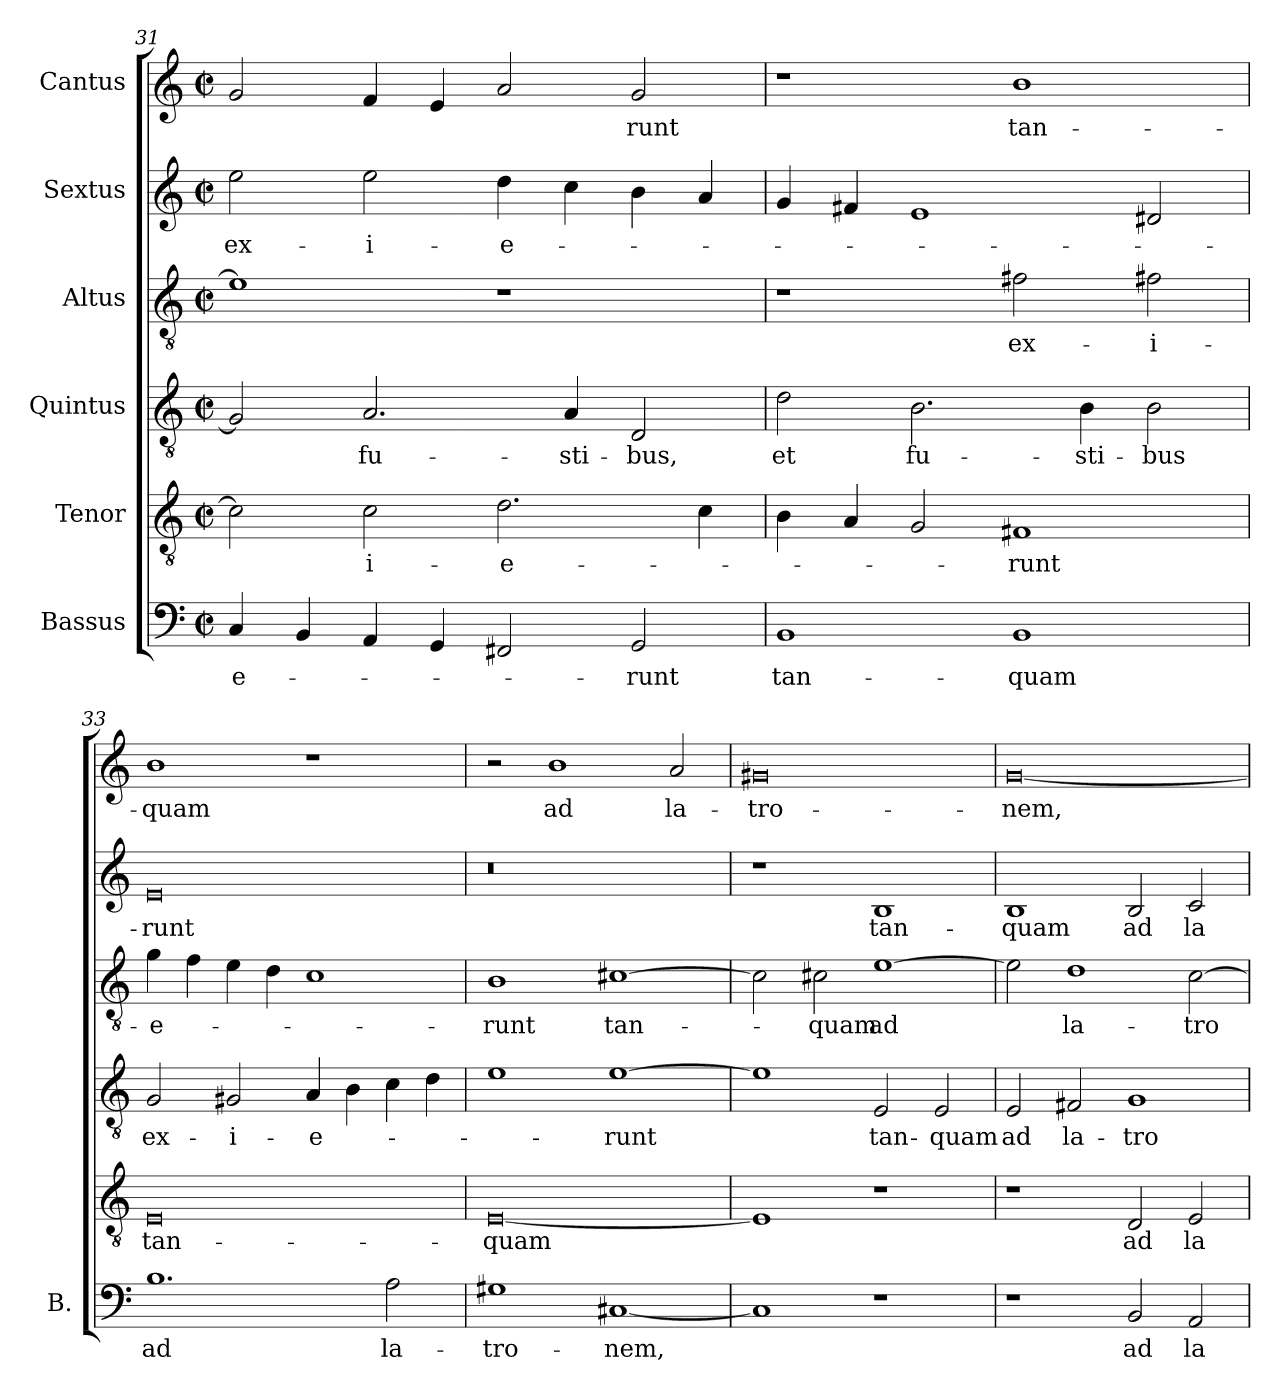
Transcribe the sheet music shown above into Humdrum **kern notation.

**kern	**text	**kern	**text	**kern	**text	**kern	**text	**kern	**text	**kern	**text
*part6	*part6	*part5	*part5	*part4	*part4	*part3	*part3	*part2	*part2	*part1	*part1
*staff6	*staff6	*staff5	*staff5	*staff4	*staff4	*staff3	*staff3	*staff2	*staff2	*staff1	*staff1
*I"Bassus	*	*I"Tenor	*	*I"Quintus	*	*I"Altus	*	*I"Sextus	*	*I"Cantus	*
*I'B.	*	*	*	*	*	*	*	*	*	*	*
*clefF4	*	*clefGv2	*	*clefGv2	*	*clefGv2	*	*clefG2	*	*clefG2	*
*k[]	*	*k[]	*	*k[]	*	*k[]	*	*k[]	*	*k[]	*
*C:	*	*C:	*	*C:	*	*C:	*	*C:	*	*C:	*
*M2/2	*	*M2/2	*	*M2/2	*	*M2/2	*	*M2/2	*	*M2/2	*
*met(c|)	*	*met(c|)	*	*met(c|)	*	*met(c|)	*	*met(c|)	*	*met(c|)	*
=31	=31	=31	=31	=31	=31	=31	=31	=31	=31	=31	=31
4C/	-e-	2c\]	.	2G/]	.	1e\]	.	2ee\	ex-	2g/	.
4BB/	.	.	.	.	.	.	.	.	.	.	.
4AA/	.	2c\	-i-	2.A/	fu-	.	.	2ee\	-i-	4f/	.
4GG/	.	.	.	.	.	.	.	.	.	4e/	.
2FF#X/	.	2.d\	-e-	.	.	1r	.	4dd\	-e-	2a/	.
.	.	.	.	4A/	-sti-	.	.	4cc\	.	.	.
2GG/	-runt	.	.	2D/	-bus,	.	.	4b\	.	2g/	-runt
.	.	4c\	.	.	.	.	.	4a/	.	.	.
=32	=32	=32	=32	=32	=32	=32	=32	=32	=32	=32	=32
1BB/	tan-	4B\	.	2d\	et	1r	.	4g/	.	1r	.
.	.	4A/	.	.	.	.	.	4f#X/	.	.	.
.	.	2G/	.	2.B\	fu-	.	.	1e/	.	.	.
1BB/	-quam	1F#X/	-runt	.	.	2f#X\	ex-	.	.	1b\	tan-
.	.	.	.	4B\	-sti-	.	.	.	.	.	.
.	.	.	.	2B\	-bus	2f#X\	-i-	2d#X/	.	.	.
=33	=33	=33	=33	=33	=33	=33	=33	=33	=33	=33	=33
1.B\	ad	0E/	tan-	2G/	ex-	4g\	-e-	0e/	-runt	1b\	-quam
.	.	.	.	.	.	4f\	.	.	.	.	.
.	.	.	.	2G#X/	-i-	4e\	.	.	.	.	.
.	.	.	.	.	.	4d\	.	.	.	.	.
.	.	.	.	4A/	-e-	1c\	.	.	.	1r	.
.	.	.	.	4B\	.	.	.	.	.	.	.
2A\	la-	.	.	4c\	.	.	.	.	.	.	.
.	.	.	.	4d\	.	.	.	.	.	.	.
=34	=34	=34	=34	=34	=34	=34	=34	=34	=34	=34	=34
!	!	!	!	!	!	!	!	!LO:N:vis=0	!	!	!
1G#X\	-tro-	[0E/	-quam	1e\	.	1B\	-runt	1r	.	2r	.
.	.	.	.	.	.	.	.	.	.	1b\	ad
[1C#X/	-nem,	.	.	[1e\	-runt	[1c#X\	tan-	1ryy	.	.	.
.	.	.	.	.	.	.	.	.	.	2a/	la-
=35	=35	=35	=35	=35	=35	=35	=35	=35	=35	=35	=35
1C#/]	.	1E/]	.	1e\]	.	2c#\]	.	1r	.	0g#X/	-tro-
.	.	.	.	.	.	2c#X\	-quam	.	.	.	.
1r	.	1r	.	2E/	tan-	[1e\	ad	1B/	tan-	.	.
.	.	.	.	2E/	-quam	.	.	.	.	.	.
=36	=36	=36	=36	=36	=36	=36	=36	=36	=36	=36	=36
1r	.	1r	.	2E/	ad	2e\]	.	1B/	-quam	[0g/	-nem,
.	.	.	.	2F#X/	la-	1d\	la-	.	.	.	.
2BB/	ad	2D/	ad	1G/	-tro-	.	.	2B/	ad	.	.
2AA/	la-	2E/	la-	.	.	[2c\	-tro-	2c/	la-	.	.
=	=	=	=	=	=	=	=	=	=	=	=
*-	*-	*-	*-	*-	*-	*-	*-	*-	*-	*-	*-
